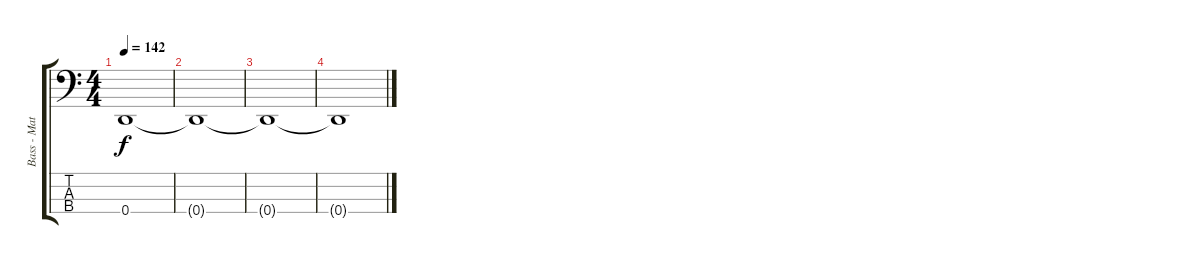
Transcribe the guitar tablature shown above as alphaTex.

\track ("Bass - Matt Barnes " "Bass - Mat") {instrument electricbassfinger}
\staff {score tabs}
\tuning (G2 D2 A1 D1) {hide}
\ts (4 4)
\tempo 142
\clef f4
\ks c
0.4.1{dy f} |
0.4{t}.1 |
0.4{t}.1 |
0.4{t}.1
